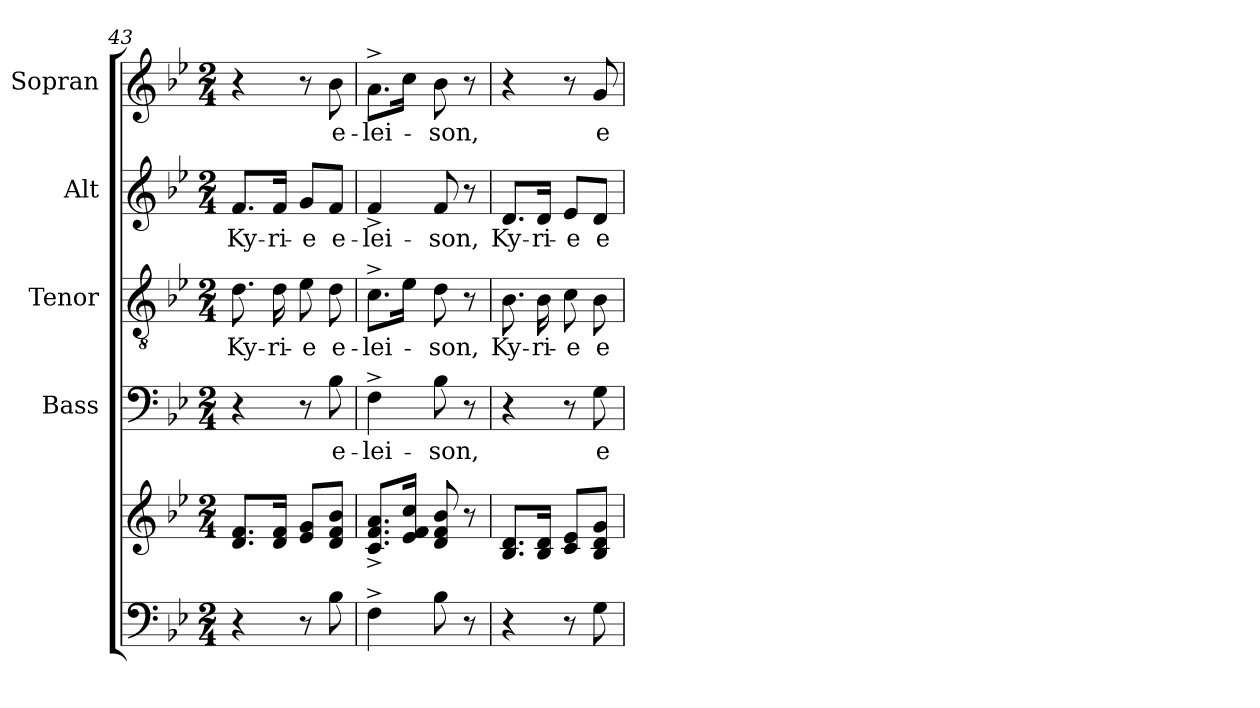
**kern	**kern	**kern	**text	**kern	**text	**kern	**text	**kern	**text
*part5	*part5	*part4	*part4	*part3	*part3	*part2	*part2	*part1	*part1
*staff6	*staff5	*staff4	*staff4	*staff3	*staff3	*staff2	*staff2	*staff1	*staff1
*	*	*I"Bass	*	*I"Tenor	*	*I"Alt	*	*I"Sopran	*
*	*	*I'B.	*	*I'T.	*	*I'A.	*	*I'S.	*
*clefF4	*clefG2	*clefF4	*	*clefGv2	*	*clefG2	*	*clefG2	*
*k[b-e-]	*k[b-e-]	*k[b-e-]	*	*k[b-e-]	*	*k[b-e-]	*	*k[b-e-]	*
*B-:	*B-:	*B-:	*	*B-:	*	*B-:	*	*B-:	*
*M2/4	*M2/4	*M2/4	*	*M2/4	*	*M2/4	*	*M2/4	*
=43	=43	=43	=43	=43	=43	=43	=43	=43	=43
!	!	!	!	!	!LO:LY:b	!	!LO:LY:b	!	!
4r	8.d/ 8.f/L	4r	.	8.d\	Ky-	8.f/L	Ky-	4r	.
!	!	!	!	!	!LO:LY:b	!	!LO:LY:b	!	!
.	16d/ 16f/Jk	.	.	16d\	-ri-	16f/Jk	-ri-	.	.
!	!	!	!	!	!LO:LY:b	!	!LO:LY:b	!	!
8r	8e-/ 8g/L	8r	.	8e-\	-e	8g/L	-e	8r	.
!	!	!	!LO:LY:b	!	!LO:LY:b	!	!LO:LY:b	!	!LO:LY:b
8B-\	8d/ 8f/ 8b-/J	8B-\	e-	8d\	e-	8f/J	e-	8b-\	e-
!!LO:LB:g=z
=44	=44	=44	=44	=44	=44	=44	=44	=44	=44
!	!	!	!LO:LY:b	!	!LO:LY:b	!	!LO:LY:b	!	!LO:LY:b
4F^>\	8.c/^> 8.f/^> 8.a/^>L	4F^>\	-lei-	8.c^>\L	-lei-	4f^</	-lei-	8.a^>\L	-lei-
.	16e-/ 16f/ 16cc/Jk	.	.	16e-\Jk	.	.	.	16cc\Jk	.
!	!	!	!LO:LY:b	!	!LO:LY:b	!	!LO:LY:b	!	!LO:LY:b
8B-\	8d/ 8f/ 8b-/	8B-\	-son,	8d\	-son,	8f/	-son,	8b-\	-son,
8r	8r	8r	.	8r	.	8r	.	8r	.
=45	=45	=45	=45	=45	=45	=45	=45	=45	=45
!	!	!	!	!	!LO:LY:b	!	!LO:LY:b	!	!
4r	8.B-/ 8.d/L	4r	.	8.B-\	Ky-	8.d/L	Ky-	4r	.
!	!	!	!	!	!LO:LY:b	!	!LO:LY:b	!	!
.	16B-/ 16d/Jk	.	.	16B-\	-ri-	16d/Jk	-ri-	.	.
!	!	!	!	!	!LO:LY:b	!	!LO:LY:b	!	!
8r	8c/ 8e-/L	8r	.	8c\	-e	8e-/L	-e	8r	.
!	!	!	!LO:LY:b	!	!LO:LY:b	!	!LO:LY:b	!	!LO:LY:b
8G\	8B-/ 8d/ 8g/J	8G\	e-	8B-\	e-	8d/J	e-	8g/	e-
=	=	=	=	=	=	=	=	=	=
*-	*-	*-	*-	*-	*-	*-	*-	*-	*-
